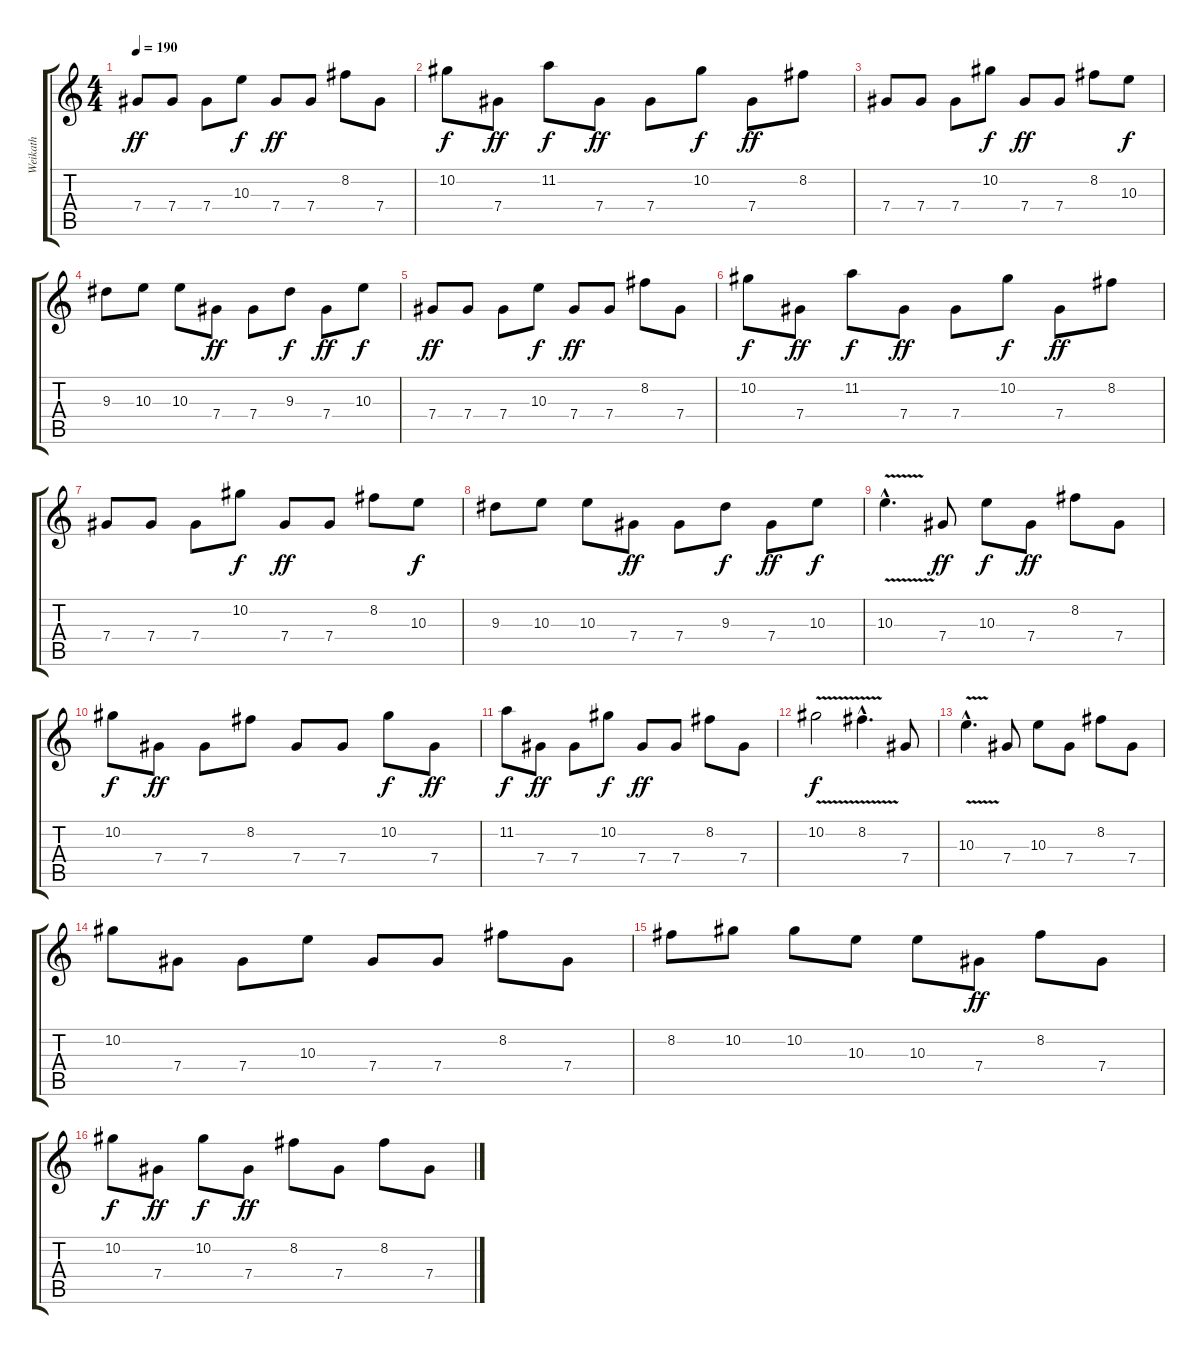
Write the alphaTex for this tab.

\track ("Weikath" "Weikath") {instrument overdrivenguitar}
\staff {score tabs}
\tuning (Eb4 Bb3 Gb3 Db3 Ab2 Db2) {hide}
\ts (4 4)
\tempo 190
\clef g2
\ks c
7.4.8{dy ff} 7.4.8 7.4.8 10.3.8{dy f} 7.4.8{dy ff} 7.4.8 8.2.8 7.4.8 |
10.2.8{dy f} 7.4.8{dy ff} 11.2.8{dy f} 7.4.8{dy ff} 7.4.8 10.2.8{dy f} 7.4.8{dy ff} 8.2.8 |
7.4.8 7.4.8 7.4.8 10.2.8{dy f} 7.4.8{dy ff} 7.4.8 8.2.8 10.3.8{dy f} |
9.3.8 10.3.8 10.3.8 7.4.8{dy ff} 7.4.8 9.3.8{dy f} 7.4.8{dy ff} 10.3.8{dy f} |
7.4.8{dy ff} 7.4.8 7.4.8 10.3.8{dy f} 7.4.8{dy ff} 7.4.8 8.2.8 7.4.8 |
10.2.8{dy f} 7.4.8{dy ff} 11.2.8{dy f} 7.4.8{dy ff} 7.4.8 10.2.8{dy f} 7.4.8{dy ff} 8.2.8 |
7.4.8 7.4.8 7.4.8 10.2.8{dy f} 7.4.8{dy ff} 7.4.8 8.2.8 10.3.8{dy f} |
9.3.8 10.3.8 10.3.8 7.4.8{dy ff} 7.4.8 9.3.8{dy f} 7.4.8{dy ff} 10.3.8{dy f} |
10.3{v hac}.4{d} 7.4.8{dy ff} 10.3.8{dy f} 7.4.8{dy ff} 8.2.8 7.4.8 |
10.2.8{dy f} 7.4.8{dy ff} 7.4.8 8.2.8 7.4.8 7.4.8 10.2.8{dy f} 7.4.8{dy ff} |
11.2.8{dy f} 7.4.8{dy ff} 7.4.8 10.2.8{dy f} 7.4.8{dy ff} 7.4.8 8.2.8 7.4.8 |
10.2{v}.2{dy f} 8.2{v hac}.4{d} 7.4.8 |
10.3{v hac}.4{d} 7.4.8 10.3.8 7.4.8 8.2.8 7.4.8 |
10.2.8 7.4.8 7.4.8 10.3.8 7.4.8 7.4.8 8.2.8 7.4.8 |
8.2.8 10.2.8 10.2.8 10.3.8 10.3.8 7.4.8{dy ff} 8.2.8 7.4.8 |
10.2.8{dy f} 7.4.8{dy ff} 10.2.8{dy f} 7.4.8{dy ff} 8.2.8 7.4.8 8.2.8 7.4.8
